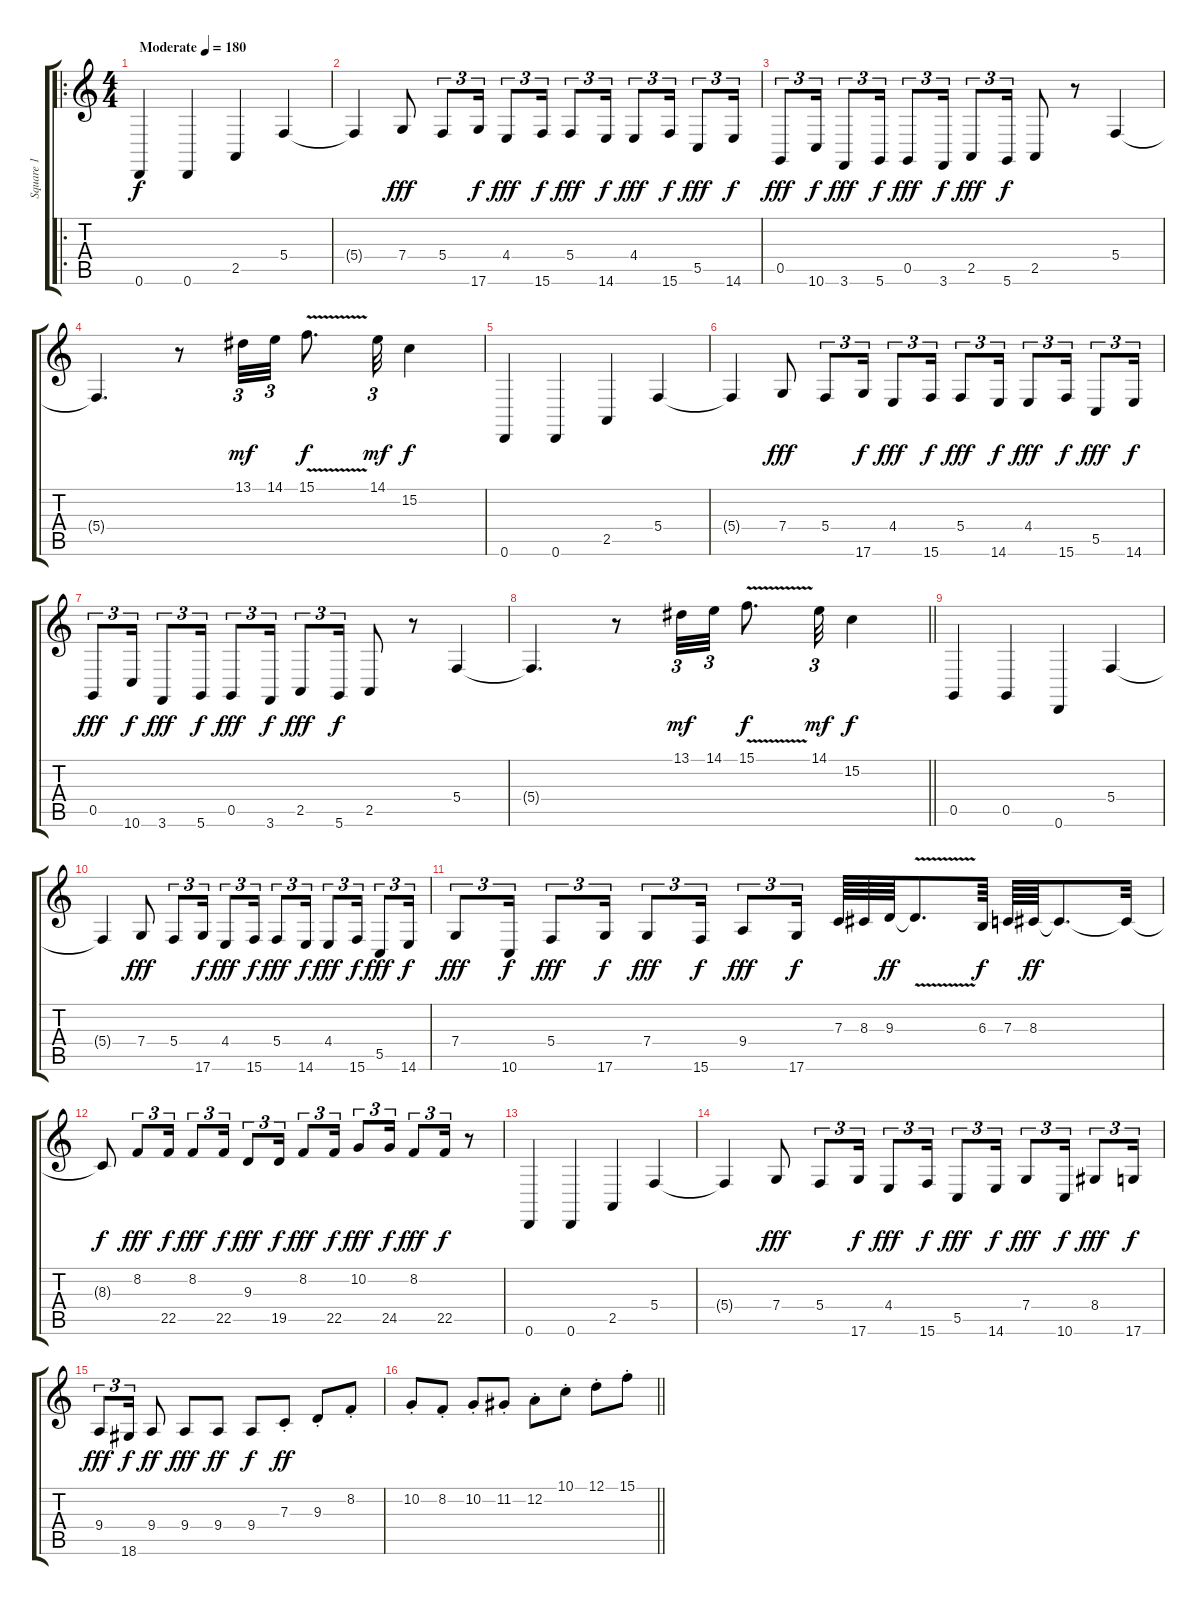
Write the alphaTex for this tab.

\track ("Square 1" "Square 1") {instrument lead1square}
\staff {score tabs}
\tuning (D4 A3 F3 C3 G2 D2) {hide}
\ro
\ts (4 4)
\tempo (180 "Moderate")
\clef g2
\ks c
0.6.4{dy f instrument lead1square} 0.6.4 2.5.4 5.4.4 |
5.4{t}.4 7.4.8{dy fff} 5.4.8{tu (3 2)} 17.6.16{tu (3 2) dy f} 4.4.8{tu (3 2) dy fff} 15.6.16{tu (3 2) dy f} 5.4.8{tu (3 2) dy fff} 14.6.16{tu (3 2) dy f} 4.4.8{tu (3 2) dy fff} 15.6.16{tu (3 2) dy f} 5.5.8{tu (3 2) dy fff} 14.6.16{tu (3 2) dy f} |
0.5.8{tu (3 2) dy fff} 10.6.16{tu (3 2) dy f} 3.6.8{tu (3 2) dy fff} 5.6.16{tu (3 2) dy f} 0.5.8{tu (3 2) dy fff} 3.6.16{tu (3 2) dy f} 2.5.8{tu (3 2) dy fff} 5.6.16{tu (3 2) dy f} 2.5.8 r.8 5.4.4 |
5.4{t}.4{d} r.8 13.1.32{tu (3 2) dy mf} 14.1.32{tu (3 2)} 15.1{v}.8{d dy f} 14.1.32{tu (3 2) dy mf} 15.2.4{dy f} |
0.6.4 0.6.4 2.5.4 5.4.4 |
5.4{t}.4 7.4.8{dy fff} 5.4.8{tu (3 2)} 17.6.16{tu (3 2) dy f} 4.4.8{tu (3 2) dy fff} 15.6.16{tu (3 2) dy f} 5.4.8{tu (3 2) dy fff} 14.6.16{tu (3 2) dy f} 4.4.8{tu (3 2) dy fff} 15.6.16{tu (3 2) dy f} 5.5.8{tu (3 2) dy fff} 14.6.16{tu (3 2) dy f} |
0.5.8{tu (3 2) dy fff} 10.6.16{tu (3 2) dy f} 3.6.8{tu (3 2) dy fff} 5.6.16{tu (3 2) dy f} 0.5.8{tu (3 2) dy fff} 3.6.16{tu (3 2) dy f} 2.5.8{tu (3 2) dy fff} 5.6.16{tu (3 2) dy f} 2.5.8 r.8 5.4.4 |
\barLineRight lightlight
5.4{t}.4{d} r.8 13.1.32{tu (3 2) dy mf} 14.1.32{tu (3 2)} 15.1{v}.8{d dy f} 14.1.32{tu (3 2) dy mf} 15.2.4{dy f} |
0.5.4 0.5.4 0.6.4 5.4.4 |
5.4{t}.4 7.4.8{dy fff} 5.4.8{tu (3 2)} 17.6.16{tu (3 2) dy f} 4.4.8{tu (3 2) dy fff} 15.6.16{tu (3 2) dy f} 5.4.8{tu (3 2) dy fff} 14.6.16{tu (3 2) dy f} 4.4.8{tu (3 2) dy fff} 15.6.16{tu (3 2) dy f} 5.5.8{tu (3 2) dy fff} 14.6.16{tu (3 2) dy f} |
7.4.8{tu (3 2) dy fff} 10.6.16{tu (3 2) dy f} 5.4.8{tu (3 2) dy fff} 17.6.16{tu (3 2) dy f} 7.4.8{tu (3 2) dy fff} 15.6.16{tu (3 2) dy f} 9.4.8{tu (3 2) dy fff} 17.6.16{tu (3 2) dy f} 7.3.64 8.3.64 9.3.64{dy ff} 9.3{v t}.8{d} 6.3.64{dy f} 7.3.64 8.3.64{dy ff} 8.3{t}.8{d} 8.3{t}.32 |
8.3{t}.8{dy f} 8.2.8{tu (3 2) dy fff} 22.5.16{tu (3 2) dy f} 8.2.8{tu (3 2) dy fff} 22.5.16{tu (3 2) dy f} 9.3.8{tu (3 2) dy fff} 19.5.16{tu (3 2) dy f} 8.2.8{tu (3 2) dy fff} 22.5.16{tu (3 2) dy f} 10.2.8{tu (3 2) dy fff} 24.5.16{tu (3 2) dy f} 8.2.8{tu (3 2) dy fff} 22.5.16{tu (3 2) dy f} r.8 |
0.6.4 0.6.4 2.5.4 5.4.4 |
5.4{t}.4 7.4.8{dy fff} 5.4.8{tu (3 2)} 17.6.16{tu (3 2) dy f} 4.4.8{tu (3 2) dy fff} 15.6.16{tu (3 2) dy f} 5.5.8{tu (3 2) dy fff} 14.6.16{tu (3 2) dy f} 7.4.8{tu (3 2) dy fff} 10.6.16{tu (3 2) dy f} 8.4.8{tu (3 2) dy fff} 17.6.16{tu (3 2) dy f} |
9.4.8{tu (3 2) dy fff} 18.6.16{tu (3 2) dy f} 9.4.8{dy ff} 9.4.8{dy fff} 9.4.8{dy ff} 9.4.8{dy f} 7.3{st}.8{dy ff} 9.3{st}.8 8.2{st}.8 |
\barLineRight lightlight
10.2{st}.8 8.2{st}.8 10.2{st}.8 11.2{st}.8 12.2{st}.8 10.1{st}.8 12.1{st}.8 15.1{st}.8
